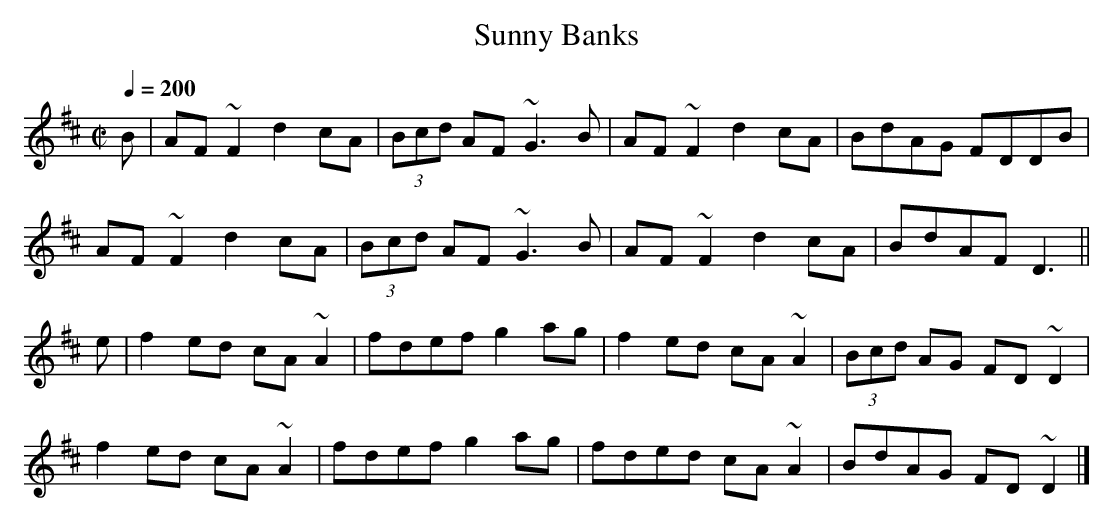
X:1
T:Sunny Banks
M:C|
L:1/8
Q:1/4=200
K:D
B|AF~F2 d2cA|(3Bcd AF ~G3B|AF~F2 d2cA|BdAG FDDB|
AF~F2 d2cA|(3Bcd AF ~G3B|AF~F2 d2cA|BdAF D3||
e|f2ed cA~A2|fdef g2ag|f2ed cA~A2|(3Bcd AG FD~D2|
f2ed cA~A2|fdef g2ag|fded cA~A2|BdAG FD~D2|]
